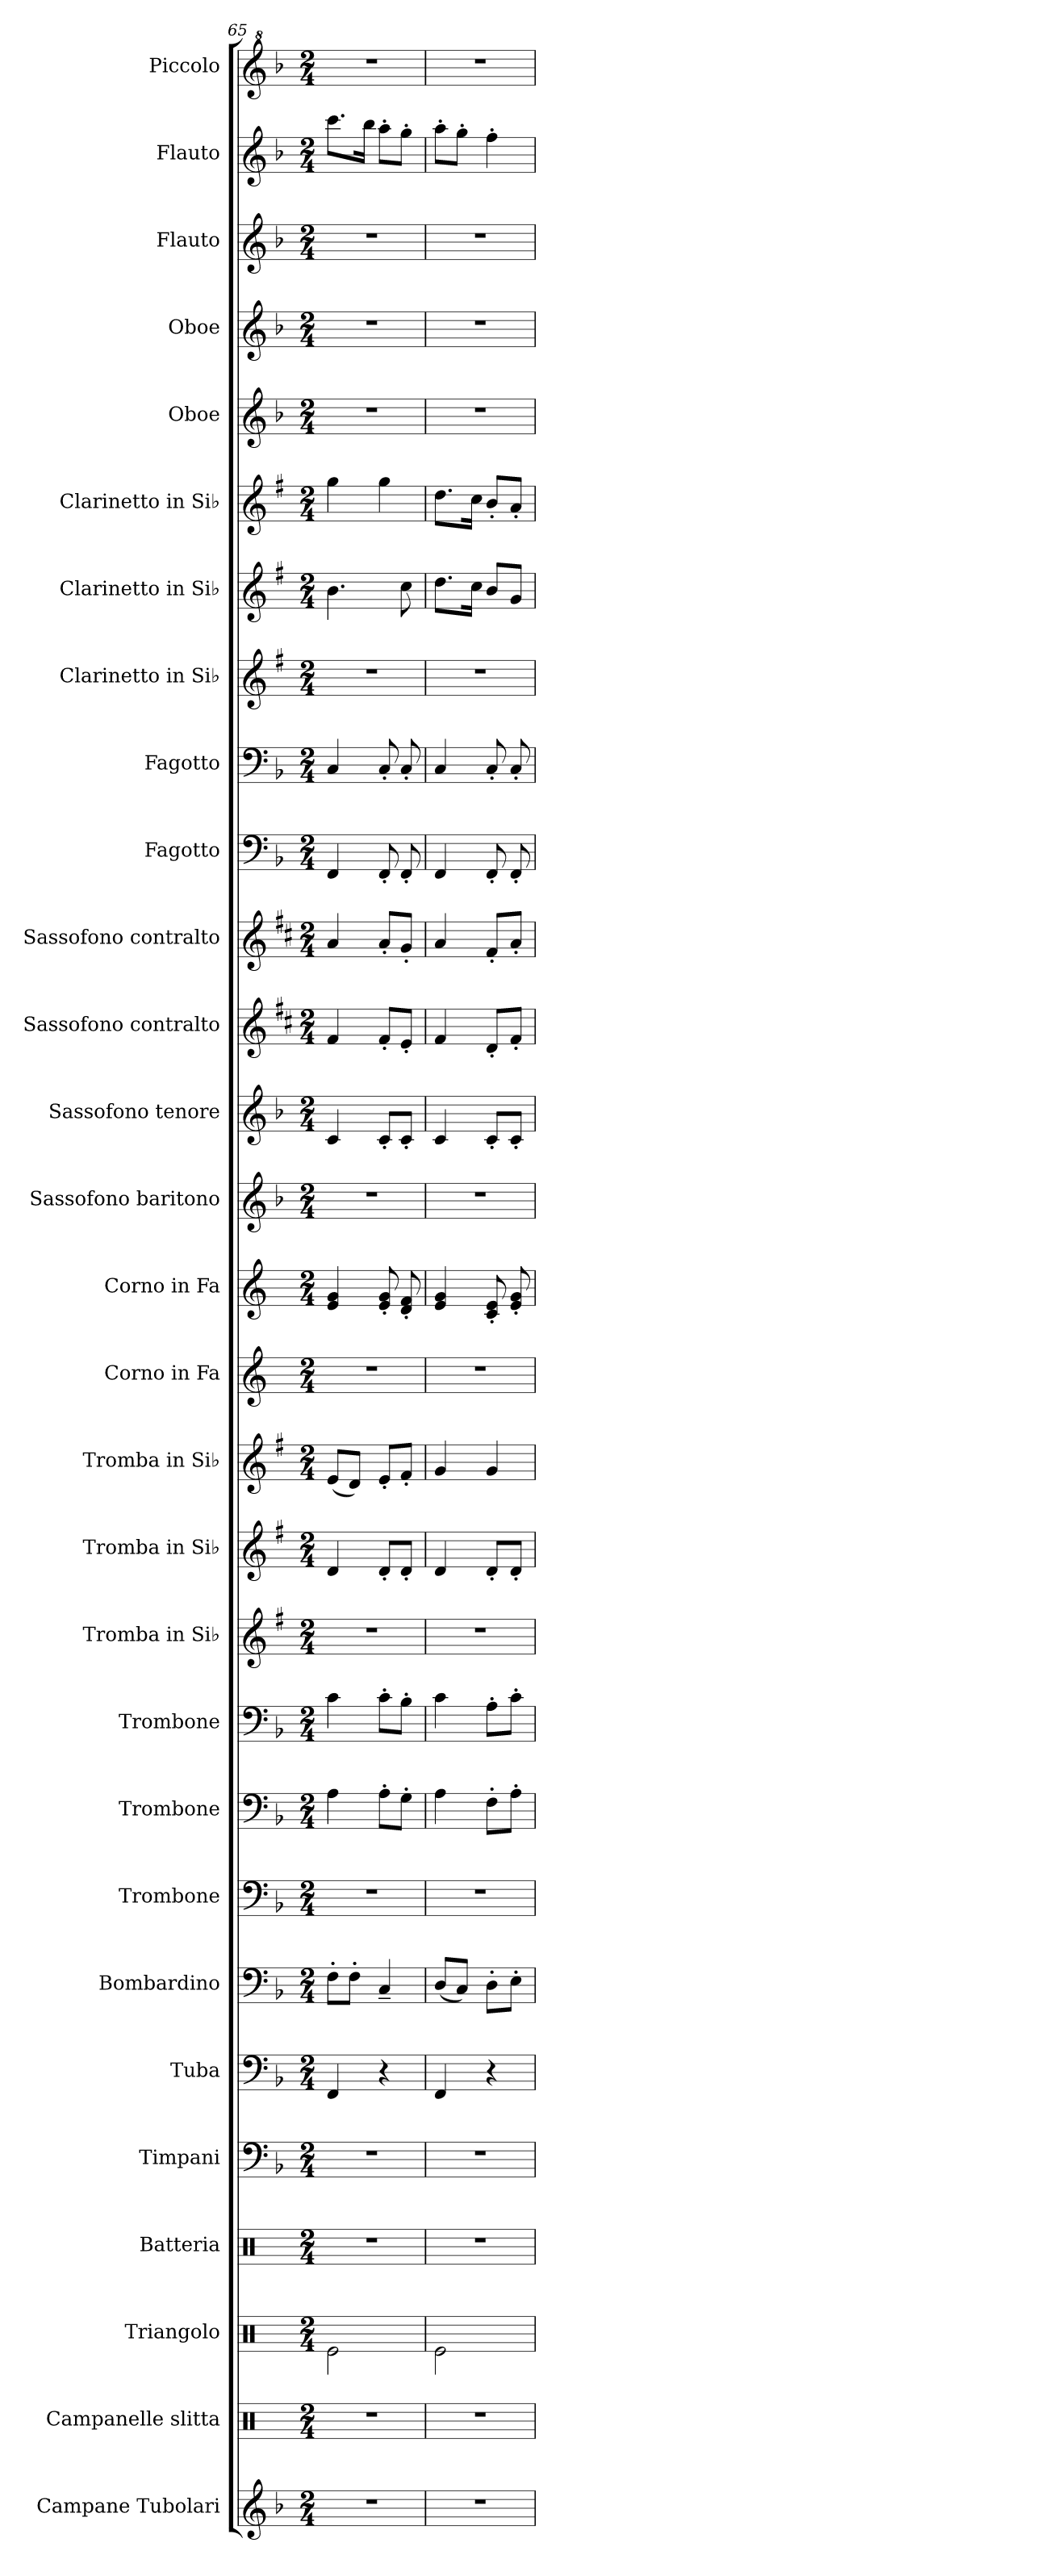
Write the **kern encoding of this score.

**kern	**kern	**kern	**kern	**kern	**kern	**kern	**kern	**kern	**kern	**kern	**kern	**kern	**kern	**kern	**kern	**kern	**kern	**kern	**kern	**kern	**kern	**kern	**kern	**kern	**kern	**kern	**kern	**kern
*part29	*part28	*part27	*part26	*part25	*part24	*part23	*part22	*part21	*part20	*part19	*part18	*part17	*part16	*part15	*part14	*part13	*part12	*part11	*part10	*part9	*part8	*part7	*part6	*part5	*part4	*part3	*part2	*part1
*staff29	*staff28	*staff27	*staff26	*staff25	*staff24	*staff23	*staff22	*staff21	*staff20	*staff19	*staff18	*staff17	*staff16	*staff15	*staff14	*staff13	*staff12	*staff11	*staff10	*staff9	*staff8	*staff7	*staff6	*staff5	*staff4	*staff3	*staff2	*staff1
*I"Campane Tubolari	*I"Campanelle slitta	*I"Triangolo	*I"Batteria	*I"Timpani	*I"Tuba	*I"Bombardino	*I"Trombone	*I"Trombone	*I"Trombone	*I"Tromba in Si♭	*I"Tromba in Si♭	*I"Tromba in Si♭	*I"Corno in Fa	*I"Corno in Fa	*I"Sassofono baritono	*I"Sassofono tenore	*I"Sassofono contralto	*I"Sassofono contralto	*I"Fagotto	*I"Fagotto	*I"Clarinetto in Si♭	*I"Clarinetto in Si♭	*I"Clarinetto in Si♭	*I"Oboe	*I"Oboe	*I"Flauto	*I"Flauto	*I"Piccolo
*I'Camp. tb.	*	*I'Triang.	*I'Batt.	*I'Timp.	*I'Tba.	*	*I'Tbn.	*I'Tbn.	*I'Tbn.	*I'Tr. Si♭	*I'Tr. Si♭	*I'Tr. Si♭	*I'Cor. Fa	*I'Cor. Fa	*	*	*	*	*I'Fag.	*I'Fag.	*I'Cl. Si♭	*I'Cl. Si♭	*I'Cl. Si♭	*I'Ob.	*I'Ob.	*I'Fl.	*I'Fl.	*
*clefG2	*clefX	*clefX	*clefX	*clefF4	*clefF4	*clefF4	*clefF4	*clefF4	*clefF4	*clefG2	*clefG2	*clefG2	*clefG2	*clefG2	*clefG2	*clefG2	*clefG2	*clefG2	*clefF4	*clefF4	*clefG2	*clefG2	*clefG2	*clefG2	*clefG2	*clefG2	*clefG2	*clefG^2
*	*	*	*	*	*	*	*	*	*	*ITrd1c2	*ITrd1c2	*ITrd1c2	*ITrd4c7	*ITrd4c7	*ITrd12c21	*ITrd8c14	*ITrd5c9	*ITrd5c9	*	*	*ITrd1c2	*ITrd1c2	*ITrd1c2	*	*	*	*	*ITrd-7c-12
*k[b-]	*k[]	*k[]	*k[]	*k[b-]	*k[b-]	*k[b-]	*k[b-]	*k[b-]	*k[b-]	*k[b-]	*k[b-]	*k[b-]	*k[b-]	*k[b-]	*k[b-]	*k[b-]	*k[b-]	*k[b-]	*k[b-]	*k[b-]	*k[b-]	*k[b-]	*k[b-]	*k[b-]	*k[b-]	*k[b-]	*k[b-]	*k[b-]
*M2/4	*M2/4	*M2/4	*M2/4	*M2/4	*M2/4	*M2/4	*M2/4	*M2/4	*M2/4	*M2/4	*M2/4	*M2/4	*M2/4	*M2/4	*M2/4	*M2/4	*M2/4	*M2/4	*M2/4	*M2/4	*M2/4	*M2/4	*M2/4	*M2/4	*M2/4	*M2/4	*M2/4	*M2/4
=65	=65	=65	=65	=65	=65	=65	=65	=65	=65	=65	=65	=65	=65	=65	=65	=65	=65	=65	=65	=65	=65	=65	=65	=65	=65	=65	=65	=65
2r	2r	2Re\	2r	2r	4FF/	8F'\L	2r	4A\	4c\	2r	4c/	(8d/L	2r	4A/ 4c/	2r	4C/	4A/	4c/	4FF/	4C/	2r	4.a\	4ff\	2r	2r	2r	8.ccc\L	2r
.	.	.	.	.	.	8F'\J	.	.	.	.	.	8c/J)	.	.	.	.	.	.	.	.	.	.	.	.	.	.	.	.
.	.	.	.	.	.	.	.	.	.	.	.	.	.	.	.	.	.	.	.	.	.	.	.	.	.	.	16bb-\Jk	.
.	.	.	.	.	4r	4C~/	.	8A'\L	8c'\L	.	8c'/L	8d'/L	.	8A/' 8c/'	.	8C'/L	8A'/L	8c'/L	8FF'/	8C'/	.	.	4ff\	.	.	.	8aa'\L	.
.	.	.	.	.	.	.	.	8G'\J	8B-'\J	.	8c'/J	8e'/J	.	8G/' 8B-/'	.	8C'/J	8G'/J	8B-'/J	8FF'/	8C'/	.	8b-\	.	.	.	.	8gg'\J	.
=66	=66	=66	=66	=66	=66	=66	=66	=66	=66	=66	=66	=66	=66	=66	=66	=66	=66	=66	=66	=66	=66	=66	=66	=66	=66	=66	=66	=66
2r	2r	2Re\	2r	2r	4FF/	(8D/L	2r	4A\	4c\	2r	4c/	4f/	2r	4A/ 4c/	2r	4C/	4A/	4c/	4FF/	4C/	2r	8.cc\L	8.cc\L	2r	2r	2r	8aa'\L	2r
.	.	.	.	.	.	8C/J)	.	.	.	.	.	.	.	.	.	.	.	.	.	.	.	.	.	.	.	.	8gg'\J	.
.	.	.	.	.	.	.	.	.	.	.	.	.	.	.	.	.	.	.	.	.	.	16b-\Jk	16b-\Jk	.	.	.	.	.
.	.	.	.	.	4r	8D'\L	.	8F'\L	8A'\L	.	8c'/L	4f/	.	8F/' 8A/'	.	8C'/L	8F'/L	8A'/L	8FF'/	8C'/	.	8a/L	8a'/L	.	.	.	4ff'\	.
.	.	.	.	.	.	8E'\J	.	8A'\J	8c'\J	.	8c'/J	.	.	8A/' 8c/'	.	8C'/J	8A'/J	8c'/J	8FF'/	8C'/	.	8f/J	8g'/J	.	.	.	.	.
=	=	=	=	=	=	=	=	=	=	=	=	=	=	=	=	=	=	=	=	=	=	=	=	=	=	=	=	=
*-	*-	*-	*-	*-	*-	*-	*-	*-	*-	*-	*-	*-	*-	*-	*-	*-	*-	*-	*-	*-	*-	*-	*-	*-	*-	*-	*-	*-
